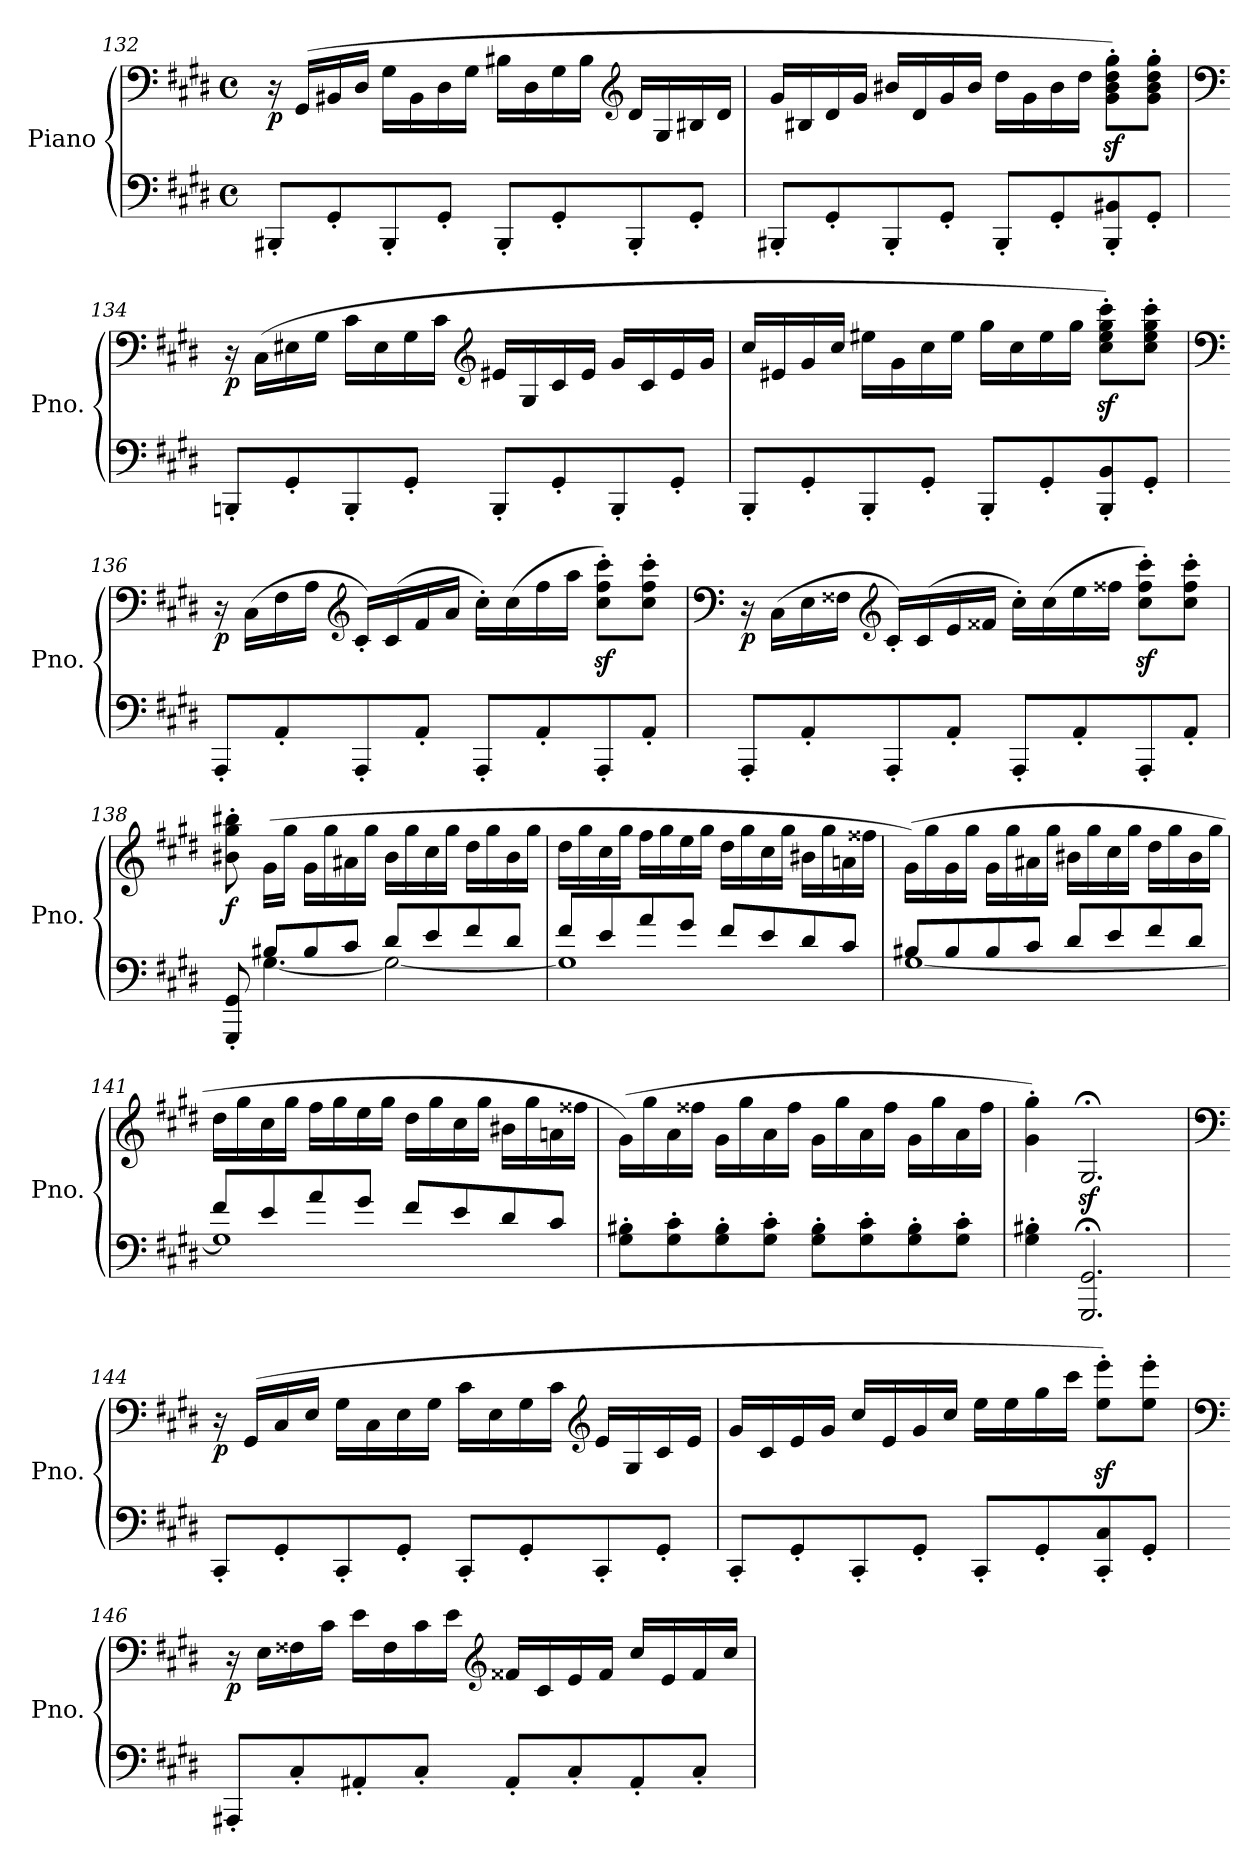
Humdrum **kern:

**kern	**kern	**dynam
*part1	*part1	*part1
*staff2	*staff1	*staff1/2
*I"Piano	*	*
*I'Pno.	*	*
*clefF4	*clefF4	*
*k[f#c#g#d#]	*k[f#c#g#d#]	*
*M4/4	*M4/4	*
*met(c)	*met(c)	*
=132	=132	=132
!	!	!LO:DY:b
8BBB#X'/L	16r	p
.	(16GG#/LL	.
8GG#'/	16BB#X/	.
.	16D#/JJ	.
8BBB#'/	16G#\LL	.
.	16BB#\	.
8GG#'/J	16D#\	.
.	16G#\JJ	.
8BBB#'/L	16B#X\LL	.
.	16D#\	.
8GG#'/	16G#\	.
.	16B#\JJ	.
*	*clefG2	*
8BBB#'/	16d#/LL	.
.	16G#/	.
8GG#'/J	16B#X/	.
.	16d#/JJ	.
!!LO:LB:g=z
=133	=133	=133
8BBB#X'/L	16g#/LL	.
.	16B#X/	.
8GG#'/	16d#/	.
.	16g#/JJ	.
8BBB#'/	16b#X/LL	.
.	16d#/	.
8GG#'/J	16g#/	.
.	16b#/JJ	.
8BBB#'/L	16dd#\LL	.
.	16g#\	.
8GG#'/	16b#\	.
.	16dd#\JJ	.
8BBB#/' 8BB#X/'	8g#\z<' 8b#\z<' 8dd#\z<' 8gg#\z<'L)	.
8GG#'/J	8g#\' 8b#\' 8dd#\' 8gg#\'J	.
=134	=134	=134
*	*clefF4	*
!	!	!LO:DY:b
8BBBn'/L	16r	p
.	(16C#\LL	.
8GG#'/	16E#X\	.
.	16G#\JJ	.
8BBB'/	16c#\LL	.
.	16E#\	.
8GG#'/J	16G#\	.
.	16c#\JJ	.
*	*clefG2	*
8BBB'/L	16e#X/LL	.
.	16G#/	.
8GG#'/	16c#/	.
.	16e#/JJ	.
8BBB'/	16g#/LL	.
.	16c#/	.
8GG#'/J	16e#/	.
.	16g#/JJ	.
=135	=135	=135
8BBB'/L	16cc#/LL	.
.	16e#X/	.
8GG#'/	16g#/	.
.	16cc#/JJ	.
8BBB'/	16ee#X\LL	.
.	16g#\	.
8GG#'/J	16cc#\	.
.	16ee#\JJ	.
8BBB'/L	16gg#\LL	.
.	16cc#\	.
8GG#'/	16ee#\	.
.	16gg#\JJ	.
8BBB/' 8BB/'	8cc#\z<' 8ee#\z<' 8gg#\z<' 8ccc#\z<'L)	.
8GG#'/J	8cc#\' 8ee#\' 8gg#\' 8ccc#\'J	.
!!LO:LB:g=z
=136	=136	=136
*	*clefF4	*
!	!	!LO:DY:b
8AAA'/L	16r	p
.	(16C#\LL	.
8AA'/	16F#\	.
.	16A\JJ	.
*	*clefG2	*
8AAA'/	16c#'/LL)	.
.	(16c#/	.
8AA'/J	16f#/	.
.	16a/JJ	.
8AAA'/L	16cc#'\LL)	.
.	(16cc#\	.
8AA'/	16ff#\	.
.	16aa\JJ	.
8AAA'/	8cc#\z<' 8ff#\z<' 8ccc#\z<'L)	.
8AA'/J	8cc#\' 8ff#\' 8ccc#\'J	.
=137	=137	=137
*	*clefF4	*
!	!	!LO:DY:b
8AAA'/L	16r	p
.	(16C#\LL	.
8AA'/	16E\	.
.	16F##X\JJ	.
*	*clefG2	*
8AAA'/	16c#'/LL)	.
.	(16c#/	.
8AA'/J	16e/	.
.	16f##X/JJ	.
8AAA'/L	16cc#'\LL)	.
.	(16cc#\	.
8AA'/	16ee\	.
.	16ff##X\JJ	.
8AAA'/	8cc#\z<' 8ff##\z<' 8ccc#\z<'L)	.
8AA'/J	8cc#\' 8ff##\' 8ccc#\'J	.
=138	=138	=138
*^	*	*
!	!	!	!LO:DY:b
8GGG#/' 8GG#/'	8ryy	8b#X\' 8gg#\' 8bb#X\'	f
8B#X/L	[4.G#\	(16g#\LL	.
.	.	16gg#\JJ	.
8B#/	.	16g#\LL	.
.	.	16gg#\	.
8c#/J	.	16a#X\	.
.	.	16gg#\JJ	.
8d#/L	2G#\_	16b#\LL	.
.	.	16gg#\	.
8e/	.	16cc#\	.
.	.	16gg#\JJ	.
8f#/	.	16dd#\LL	.
.	.	16gg#\	.
8d#/J	.	16b#\	.
.	.	16gg#\JJ	.
!!LO:LB:g=z
=139	=139	=139	=139
8f#/L	1G#]	16dd#\LL	.
.	.	16gg#\	.
8e/	.	16cc#\	.
.	.	16gg#\JJ	.
8a/	.	16ff#\LL	.
.	.	16gg#\	.
8g#/J	.	16ee\	.
.	.	16gg#\JJ	.
8f#/L	.	16dd#\LL	.
.	.	16gg#\	.
8e/	.	16cc#\	.
.	.	16gg#\JJ	.
8d#/	.	16b#X\LL	.
.	.	16gg#\	.
8c#/J	.	16an\	.
.	.	16ff##X\JJ	.
=140	=140	=140	=140
8B#X/L	[1G#	(16g#\LL)	.
.	.	16gg#\	.
8B#/	.	16g#\	.
.	.	16gg#\JJ	.
8B#/	.	16g#\LL	.
.	.	16gg#\	.
8c#/J	.	16a#X\	.
.	.	16gg#\JJ	.
8d#/L	.	16b#X\LL	.
.	.	16gg#\	.
8e/	.	16cc#\	.
.	.	16gg#\JJ	.
8f#/	.	16dd#\LL	.
.	.	16gg#\	.
8d#/J	.	16b#\	.
.	.	16gg#\JJ	.
=141	=141	=141	=141
8f#/L	1G#]	16dd#\LL	.
.	.	16gg#\	.
8e/	.	16cc#\	.
.	.	16gg#\JJ	.
8a/	.	16ff#\LL	.
.	.	16gg#\	.
8g#/J	.	16ee\	.
.	.	16gg#\JJ	.
8f#/L	.	16dd#\LL	.
.	.	16gg#\	.
8e/	.	16cc#\	.
.	.	16gg#\JJ	.
8d#/	.	16b#X\LL	.
.	.	16gg#\	.
8c#/J	.	16an\	.
.	.	16ff##X\JJ	.
*v	*v	*	*
!!LO:LB:g=z
=142	=142	=142
8G#\' 8B#X\'L	(16g#\LL)	.
.	16gg#\	.
8G#\' 8c#\'	16a\	.
.	16ff##X\JJ	.
8G#\' 8B#\'	16g#\LL	.
.	16gg#\	.
8G#\' 8c#\'J	16a\	.
.	16ff##\JJ	.
8G#\' 8B#\'L	16g#\LL	.
.	16gg#\	.
8G#\' 8c#\'	16a\	.
.	16ff##\JJ	.
8G#\' 8B#\'	16g#\LL	.
.	16gg#\	.
8G#\' 8c#\'J	16a\	.
.	16ff##\JJ	.
=143	=143	=143
4G#\' 4B#X\'	4g#\' 4gg#\')	.
2.GGG#/;< 2.GG#/;<	2.G#z<;</	.
=144	=144	=144
*	*clefF4	*
!	!	!LO:DY:b
8CC#'/L	16r	p
.	(16GG#/LL	.
8GG#'/	16C#/	.
.	16E/JJ	.
8CC#'/	16G#\LL	.
.	16C#\	.
8GG#'/J	16E\	.
.	16G#\JJ	.
8CC#'/L	16c#\LL	.
.	16E\	.
8GG#'/	16G#\	.
.	16c#\JJ	.
*	*clefG2	*
8CC#'/	16e/LL	.
.	16G#/	.
8GG#'/J	16c#/	.
.	16e/JJ	.
=145	=145	=145
8CC#'/L	16g#/LL	.
.	16c#/	.
8GG#'/	16e/	.
.	16g#/JJ	.
8CC#'/	16cc#/LL	.
.	16e/	.
8GG#'/J	16g#/	.
.	16cc#/JJ	.
8CC#'/L	16ee\LL	.
.	16ee\	.
8GG#'/	16gg#\	.
.	16ccc#\JJ	.
8CC#/' 8C#/'	8ee\z<' 8eee\z<'L)	.
8GG#'/J	8ee\' 8eee\'J	.
!!LO:LB:g=z
=146	=146	=146
*	*clefF4	*
!	!	!LO:DY:b
8AAA#X'/L	16r	p
.	16E\LL	.
8C#'/	16F##X\	.
.	16c#\JJ	.
8AA#X'/	16e\LL	.
.	16F##\	.
8C#'/J	16c#\	.
.	16e\JJ	.
*	*clefG2	*
8AA#'/L	16f##X/LL	.
.	16c#/	.
8C#'/	16e/	.
.	16f##/JJ	.
8AA#'/	16cc#/LL	.
.	16e/	.
8C#'/J	16f##/	.
.	16cc#/JJ	.
=	=	=
*-	*-	*-
